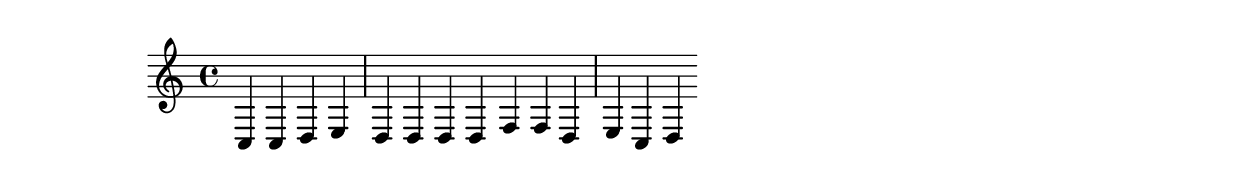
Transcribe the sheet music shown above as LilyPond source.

\version "2.18.2"

"//music" = \relative c {
  << \new Voice = "voice1" {
  \cadenzaOn
  c4 c d e \bar "|" d d d d f f d \bar "|" e c d
  } >>
}

\book {
  \header {
  }

  \bookpart {
    \score {
      \new OrchestraGroup \with { } <<
        \new StaffGroup \with { \consists "Bar_number_engraver" } <<
          <<
          \new Staff = Staff \with { }
          \context Staff = Staff {
            \"//music"
          }
          >>
        >>
      >>
      \layout { }
    }
  }
}
